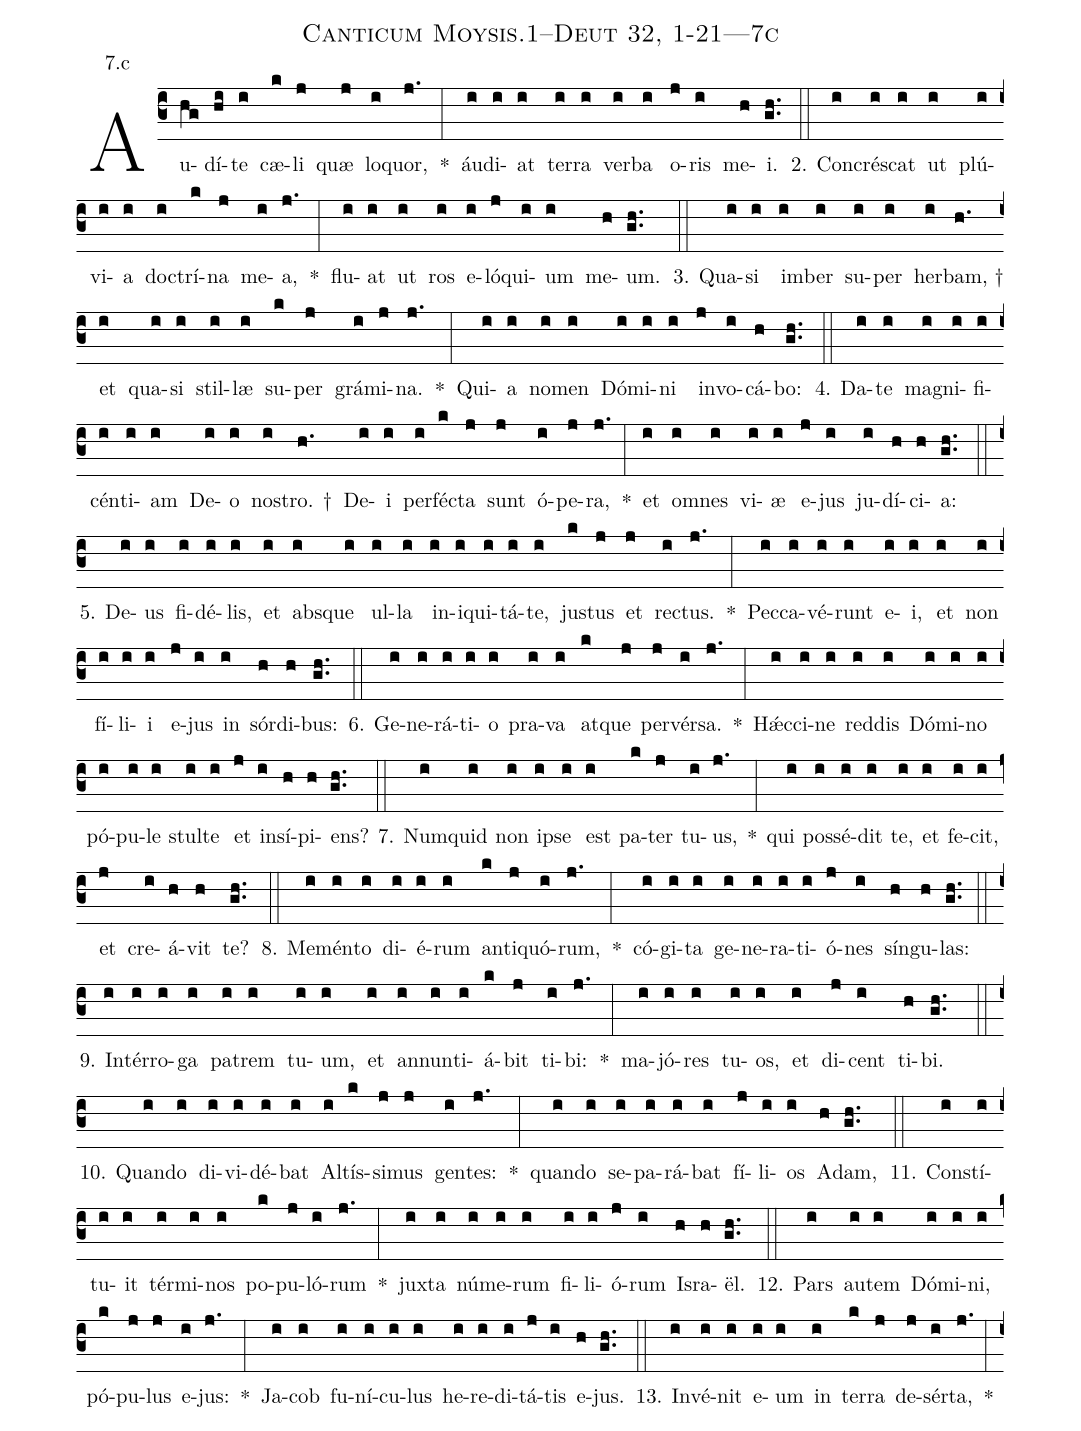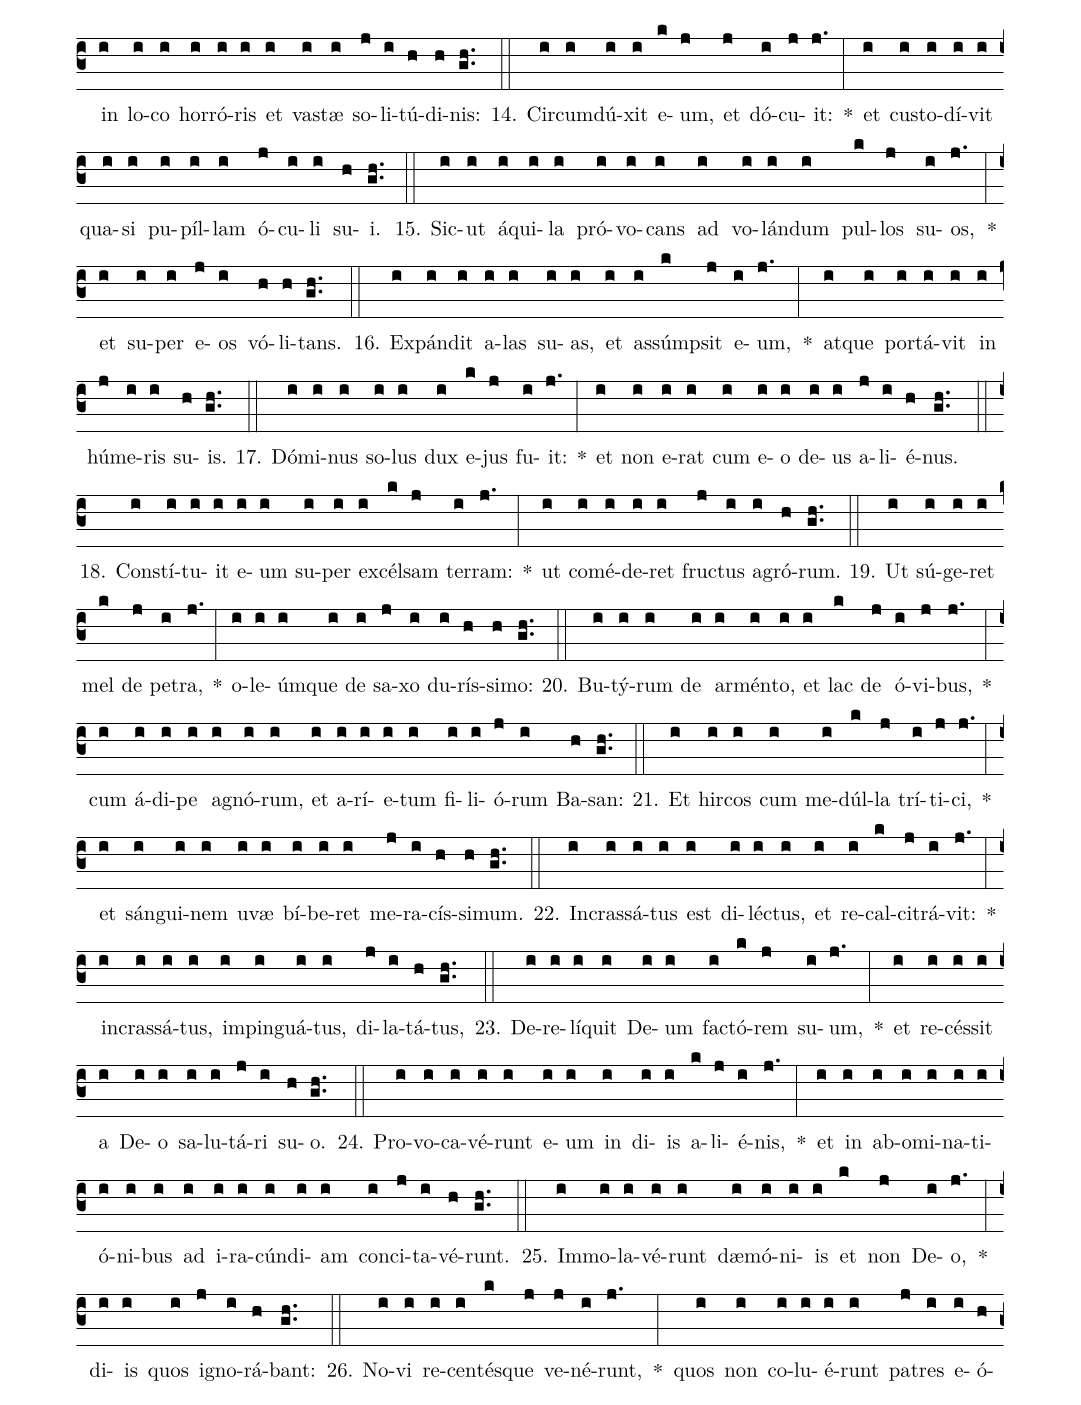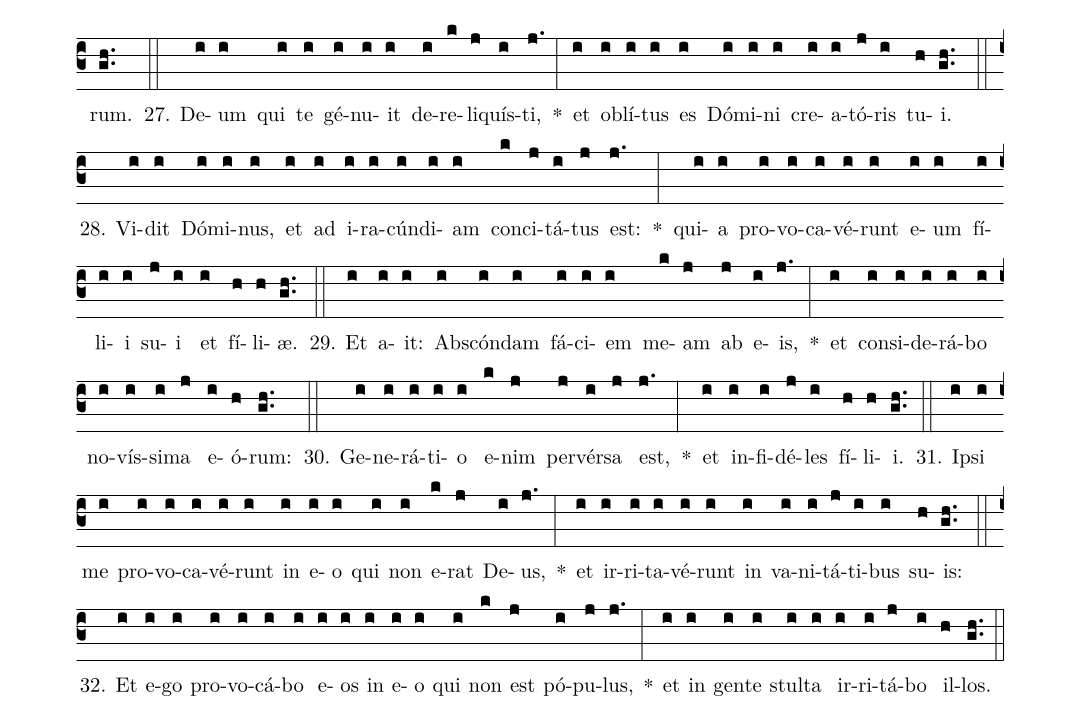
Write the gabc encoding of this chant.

name: Canticum Moysis.1--Deut 32, 1-21---7c;
annotation: 7.c;
%%
(c3)Au(hg)dí(hi)te(i) cæ(k)li(j) quæ(j) lo(i)quor,(j.) *(:) áu(i)di(i)at(i) ter(i)ra(i) ver(i)ba(i) o(j)ris(i) me(h)i.(gh..) (::)
2. Con(i)crés(i)cat(i) ut(i) plú(i)vi(i)a(i) doc(i)trí(k)na(j) me(i)a,(j.) *(:) flu(i)at(i) ut(i) ros(i) e(i)ló(j)qui(i)um(i) me(h)um.(gh..) (::)
3. Qua(i)si(i) im(i)ber(i) su(i)per(i) her(i)bam, †(h.) et(i) qua(i)si(i) stil(i)læ(i) su(k)per(j) grá(i)mi(j)na.(j.) *(:) Qui(i)a(i) no(i)men(i) Dó(i)mi(i)ni(i) in(j)vo(i)cá(h)bo:(gh..) (::)
4. Da(i)te(i) ma(i)gni(i)fi(i)cén(i)ti(i)am(i) De(i)o(i) nos(i)tro. †(h.) De(i)i(i) per(i)féc(k)ta(j) sunt(j) ó(i)pe(j)ra,(j.) *(:) et(i) om(i)nes(i) vi(i)æ(i) e(j)jus(i) ju(i)dí(h)ci(h)a:(gh..) (::)
5. De(i)us(i) fi(i)dé(i)lis,(i) et(i) abs(i)que(i) ul(i)la(i) in(i)i(i)qui(i)tá(i)te,(i) jus(k)tus(j) et(j) rec(i)tus.(j.) *(:) Pec(i)ca(i)vé(i)runt(i) e(i)i,(i) et(i) non(i) fí(i)li(i)i(i) e(j)jus(i) in(i) sór(h)di(h)bus:(gh..) (::)
6. Ge(i)ne(i)rá(i)ti(i)o(i) pra(i)va(i) at(k)que(j) per(j)vér(i)sa.(j.) *(:) Hǽc(i)ci(i)ne(i) red(i)dis(i) Dó(i)mi(i)no(i) pó(i)pu(i)le(i) stul(i)te(i) et(j) in(i)sí(h)pi(h)ens?(gh..) (::)
7. Num(i)quid(i) non(i) ip(i)se(i) est(i) pa(k)ter(j) tu(i)us,(j.) *(:) qui(i) pos(i)sé(i)dit(i) te,(i) et(i) fe(i)cit,(i) et(j) cre(i)á(h)vit(h) te?(gh..) (::)
8. Me(i)mén(i)to(i) di(i)é(i)rum(i) an(k)ti(j)quó(i)rum,(j.) *(:) có(i)gi(i)ta(i) ge(i)ne(i)ra(i)ti(i)ó(j)nes(i) sín(h)gu(h)las:(gh..) (::)
9. In(i)tér(i)ro(i)ga(i) pa(i)trem(i) tu(i)um,(i) et(i) an(i)nun(i)ti(i)á(k)bit(j) ti(i)bi:(j.) *(:) ma(i)jó(i)res(i) tu(i)os,(i) et(i) di(j)cent(i) ti(h)bi.(gh..) (::)
10. Quan(i)do(i) di(i)vi(i)dé(i)bat(i) Al(i)tís(k)si(j)mus(j) gen(i)tes:(j.) *(:) quan(i)do(i) se(i)pa(i)rá(i)bat(i) fí(j)li(i)os(i) A(h)dam,(gh..) (::)
11. Con(i)stí(i)tu(i)it(i) tér(i)mi(i)nos(i) po(k)pu(j)ló(i)rum(j.) *(:) jux(i)ta(i) nú(i)me(i)rum(i) fi(i)li(i)ó(j)rum(i) Is(h)ra(h)ël.(gh..) (::)
12. Pars(i) au(i)tem(i) Dó(i)mi(i)ni,(i) pó(k)pu(j)lus(j) e(i)jus:(j.) *(:) Ja(i)cob(i) fu(i)ní(i)cu(i)lus(i) he(i)re(i)di(i)tá(j)tis(i) e(h)jus.(gh..) (::)
13. In(i)vé(i)nit(i) e(i)um(i) in(i) ter(k)ra(j) de(j)sér(i)ta,(j.) *(:) in(i) lo(i)co(i) hor(i)ró(i)ris(i) et(i) vas(i)tæ(i) so(j)li(i)tú(h)di(h)nis:(gh..) (::)
14. Cir(i)cum(i)dú(i)xit(i) e(k)um,(j) et(j) dó(i)cu(j)it:(j.) *(:) et(i) cus(i)to(i)dí(i)vit(i) qua(i)si(i) pu(i)píl(i)lam(i) ó(j)cu(i)li(i) su(h)i.(gh..) (::)
15. Sic(i)ut(i) á(i)qui(i)la(i) pró(i)vo(i)cans(i) ad(i) vo(i)lán(i)dum(i) pul(k)los(j) su(i)os,(j.) *(:) et(i) su(i)per(i) e(j)os(i) vó(h)li(h)tans.(gh..) (::)
16. Ex(i)pán(i)dit(i) a(i)las(i) su(i)as,(i) et(i) as(i)súmp(k)sit(j) e(i)um,(j.) *(:) at(i)que(i) por(i)tá(i)vit(i) in(i) hú(j)me(i)ris(i) su(h)is.(gh..) (::)
17. Dó(i)mi(i)nus(i) so(i)lus(i) dux(i) e(k)jus(j) fu(i)it:(j.) *(:) et(i) non(i) e(i)rat(i) cum(i) e(i)o(i) de(i)us(i) a(j)li(i)é(h)nus.(gh..) (::)
18. Con(i)stí(i)tu(i)it(i) e(i)um(i) su(i)per(i) ex(i)cél(k)sam(j) ter(i)ram:(j.) *(:) ut(i) com(i)é(i)de(i)ret(i) fruc(j)tus(i) a(i)gró(h)rum.(gh..) (::)
19. Ut(i) sú(i)ge(i)ret(i) mel(k) de(j) pe(i)tra,(j.) *(:) o(i)le(i)úm(i)que(i) de(i) sa(j)xo(i) du(i)rís(h)si(h)mo:(gh..) (::)
20. Bu(i)tý(i)rum(i) de(i) ar(i)mén(i)to,(i) et(i) lac(k) de(j) ó(i)vi(j)bus,(j.) *(:) cum(i) á(i)di(i)pe(i) a(i)gnó(i)rum,(i) et(i) a(i)rí(i)e(i)tum(i) fi(i)li(i)ó(j)rum(i) Ba(h)san:(gh..) (::)
21. Et(i) hir(i)cos(i) cum(i) me(i)dúl(k)la(j) trí(i)ti(j)ci,(j.) *(:) et(i) sán(i)gui(i)nem(i) u(i)væ(i) bí(i)be(i)ret(i) me(j)ra(i)cís(h)si(h)mum.(gh..) (::)
22. In(i)cras(i)sá(i)tus(i) est(i) di(i)léc(i)tus,(i) et(i) re(i)cal(k)ci(j)trá(i)vit:(j.) *(:) in(i)cras(i)sá(i)tus,(i) im(i)pin(i)guá(i)tus,(i) di(j)la(i)tá(h)tus,(gh..) (::)
23. De(i)re(i)lí(i)quit(i) De(i)um(i) fac(i)tó(k)rem(j) su(i)um,(j.) *(:) et(i) re(i)cés(i)sit(i) a(i) De(i)o(i) sa(i)lu(i)tá(j)ri(i) su(h)o.(gh..) (::)
24. Pro(i)vo(i)ca(i)vé(i)runt(i) e(i)um(i) in(i) di(i)is(i) a(k)li(j)é(i)nis,(j.) *(:) et(i) in(i) ab(i)o(i)mi(i)na(i)ti(i)ó(i)ni(i)bus(i) ad(i) i(i)ra(i)cún(i)di(i)am(i) con(i)ci(j)ta(i)vé(h)runt.(gh..) (::)
25. Im(i)mo(i)la(i)vé(i)runt(i) dæ(i)mó(i)ni(i)is(i) et(k) non(j) De(i)o,(j.) *(:) di(i)is(i) quos(i) i(j)gno(i)rá(h)bant:(gh..) (::)
26. No(i)vi(i) re(i)cen(i)tés(k)que(j) ve(j)né(i)runt,(j.) *(:) quos(i) non(i) co(i)lu(i)é(i)runt(i) pa(j)tres(i) e(i)ó(h)rum.(gh..) (::)
27. De(i)um(i) qui(i) te(i) gé(i)nu(i)it(i) de(i)re(k)li(j)quís(i)ti,(j.) *(:) et(i) ob(i)lí(i)tus(i) es(i) Dó(i)mi(i)ni(i) cre(i)a(i)tó(j)ris(i) tu(h)i.(gh..) (::)
28. Vi(i)dit(i) Dó(i)mi(i)nus,(i) et(i) ad(i) i(i)ra(i)cún(i)di(i)am(i) con(k)ci(j)tá(i)tus(j) est:(j.) *(:) qui(i)a(i) pro(i)vo(i)ca(i)vé(i)runt(i) e(i)um(i) fí(i)li(i)i(i) su(j)i(i) et(i) fí(h)li(h)æ.(gh..) (::)
29. Et(i) a(i)it:(i) Abs(i)cón(i)dam(i) fá(i)ci(i)em(i) me(k)am(j) ab(j) e(i)is,(j.) *(:) et(i) con(i)si(i)de(i)rá(i)bo(i) no(i)vís(i)si(i)ma(j) e(i)ó(h)rum:(gh..) (::)
30. Ge(i)ne(i)rá(i)ti(i)o(i) e(k)nim(j) per(j)vér(i)sa(j) est,(j.) *(:) et(i) in(i)fi(i)dé(j)les(i) fí(h)li(h)i.(gh..) (::)
31. Ip(i)si(i) me(i) pro(i)vo(i)ca(i)vé(i)runt(i) in(i) e(i)o(i) qui(i) non(i) e(k)rat(j) De(i)us,(j.) *(:) et(i) ir(i)ri(i)ta(i)vé(i)runt(i) in(i) va(i)ni(i)tá(j)ti(i)bus(i) su(h)is:(gh..) (::)
32. Et(i) e(i)go(i) pro(i)vo(i)cá(i)bo(i) e(i)os(i) in(i) e(i)o(i) qui(i) non(k) est(j) pó(i)pu(j)lus,(j.) *(:) et(i) in(i) gen(i)te(i) stul(i)ta(i) ir(i)ri(i)tá(j)bo(i) il(h)los.(gh..) (::)
